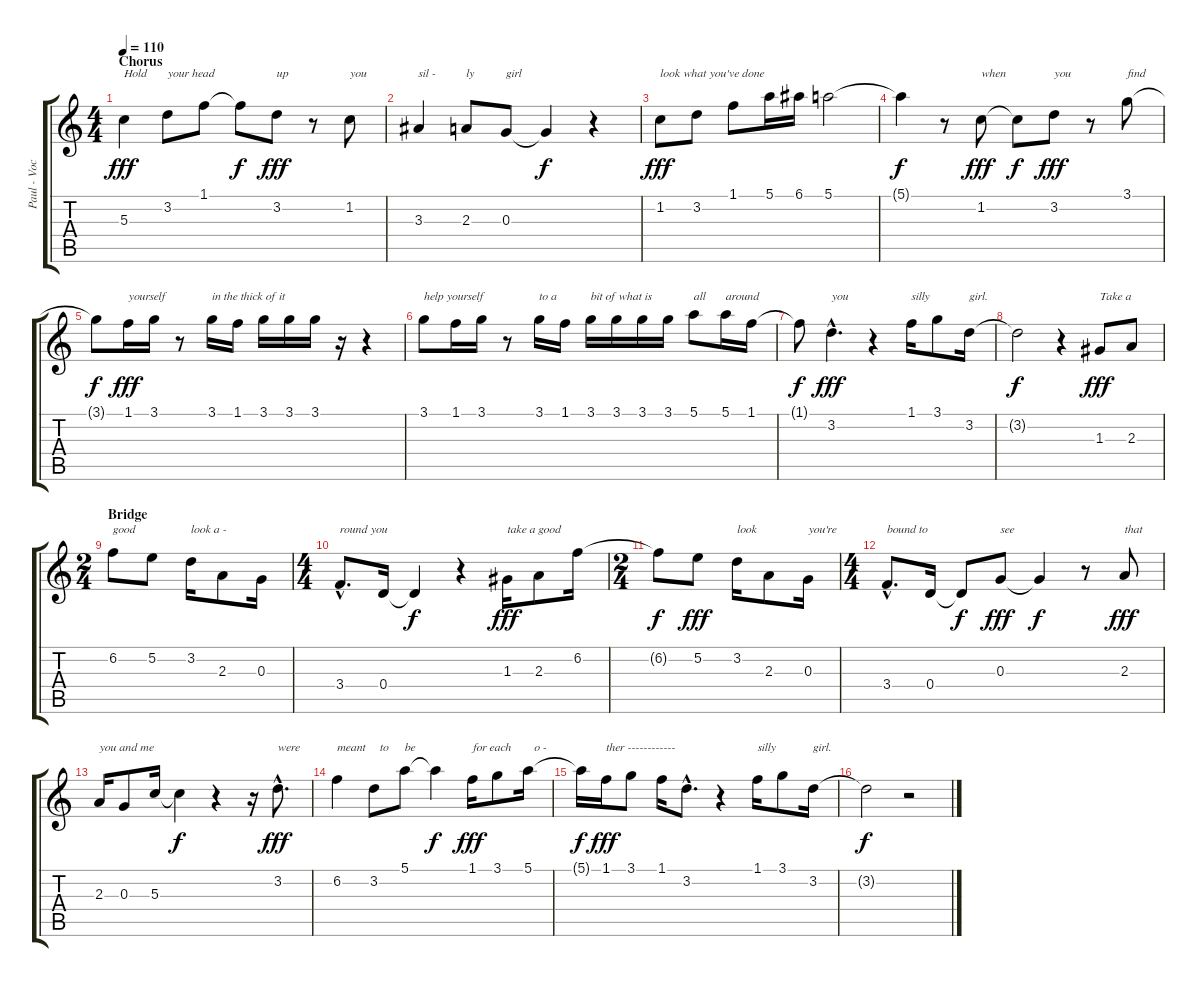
\track ("Paul - Vocal" "Paul - Voc") {instrument acousticguitarsteel}
\staff {score tabs}
\tuning (E4 B3 G3 D3 A2 E2) {hide}
\ts (4 4)
\section ("" "Chorus")
\tempo 110
\clef g2
\ks c
5.3.4{txt "Hold" dy fff} 3.2.8{txt "your head"} 1.1.8 1.1{t}.8{dy f} 3.2.8{txt "up" dy fff} r.8 1.2.8{txt "you"} |
3.3.4{txt "sil -"} 2.3.8{txt "ly"} 0.3.8{txt "girl"} 0.3{t}.4{dy f} r.4 |
1.2.8{txt "look what you've done" dy fff} 3.2.8 1.1.8 5.1.16 6.1.16 5.1.2 |
5.1{t}.4{dy f} r.8 1.2.8{txt "when" dy fff} 1.2{t}.8{dy f} 3.2.8{txt "you" dy fff} r.8 3.1.8{txt "find"} |
3.1{t}.8{dy f} 1.1.16{txt "yourself" dy fff} 3.1.16 r.8 3.1.16{txt "in the thick of it"} 1.1.16 3.1.16 3.1.16 3.1.16 r.16 r.4 |
3.1.8{txt "help yourself"} 1.1.16 3.1.16 r.8 3.1.16{txt "to a"} 1.1.16 3.1.16{txt "bit of what is"} 3.1.16 3.1.16 3.1.16 5.1.8{txt "all"} 5.1.16{txt "around"} 1.1.16 |
1.1{t}.8{dy f} 3.2{hac}.4{d txt "you" dy fff} r.4 1.1.16{txt "silly"} 3.1.8 3.2.16{txt "girl."} |
3.2{t}.2{dy f} r.4 1.3.8{txt "Take a" dy fff} 2.3.8 |
\ts (2 4)
\section ("" "Bridge")
6.2.8{txt "good"} 5.2.8 3.2.16{txt "look a -"} 2.3.8 0.3.16 |
\ts (4 4)
3.4{hac}.8{d txt "round you"} 0.4.16 0.4{t}.4{dy f} r.4 1.3.16{txt "take a good" dy fff} 2.3.8 6.2.16 |
\ts (2 4)
6.2{t}.8{dy f} 5.2.8{dy fff} 3.2.16{txt "look"} 2.3.8 0.3.16{txt "you're"} |
\ts (4 4)
3.4{hac}.8{d txt "bound to"} 0.4.16 0.4{t}.8{dy f} 0.3.8{txt "see" dy fff} 0.3{t}.4{dy f} r.8 2.3.8{txt "that" dy fff} |
2.3.16{txt "you and me"} 0.3.8 5.3.16 5.3{t}.4{dy f} r.4 r.16 3.2{hac}.8{d txt "were" dy fff} |
6.2.4{txt "meant"} 3.2.8{txt "  to"} 5.1.8{txt "be"} 5.1{t}.4{dy f} 1.1.16{txt "for each" dy fff} 3.1.8 5.1.16{txt "  o -"} |
5.1{t}.16{dy f} 1.1.16{txt "ther ------------" dy fff} 3.1.8 1.1.16 3.2{hac}.8{d} r.4 1.1.16{txt "silly"} 3.1.8 3.2.16{txt "girl."} |
3.2{t}.2{dy f} r.2
